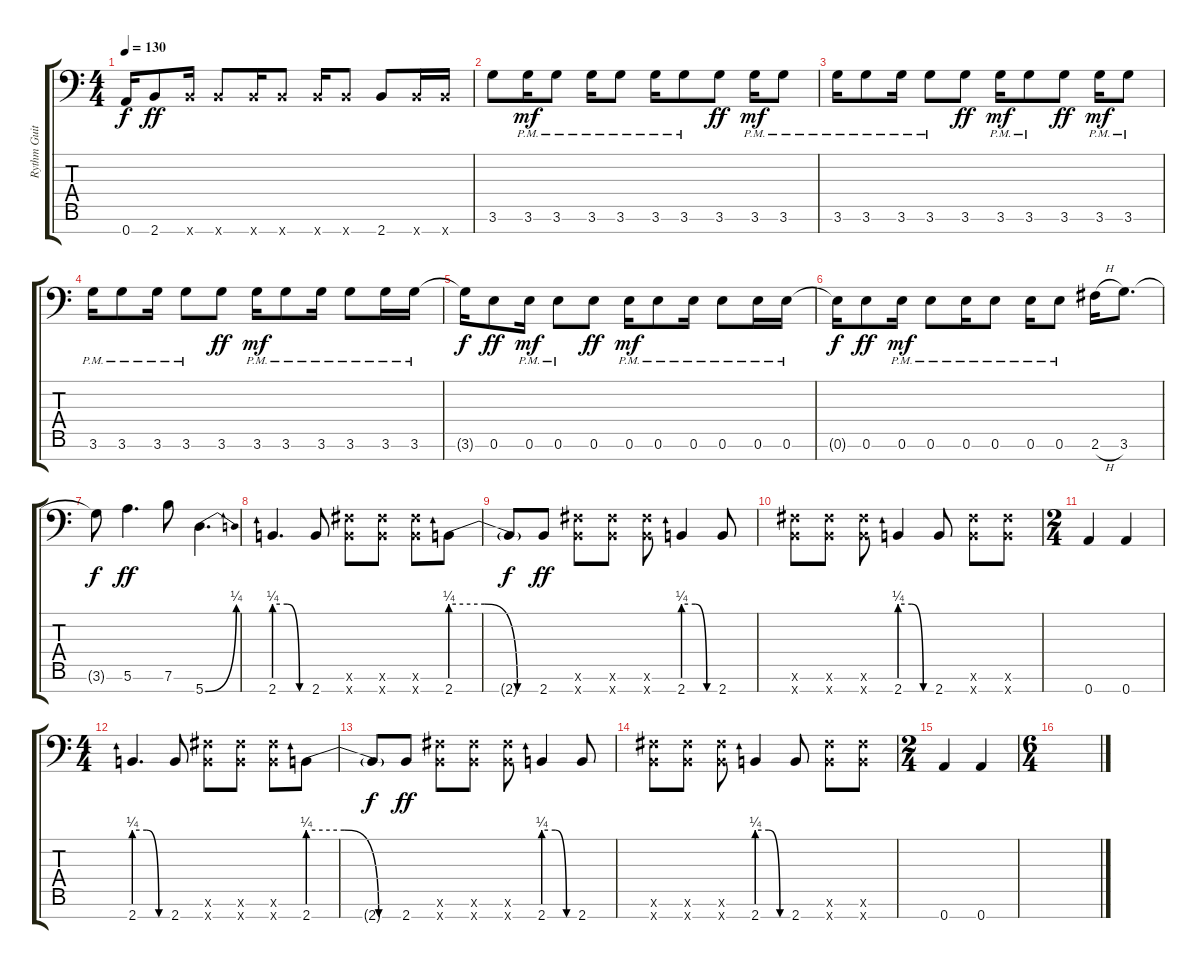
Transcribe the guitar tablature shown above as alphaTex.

\track ("Rythm Guitar #1" "Rythm Guit") {instrument distortionguitar}
\staff {score tabs}
\tuning (D4 A3 E3 D3 A2 E2 A1) {hide}
\ts (4 4)
\tempo 130
\clef f4
\ks c
0.7{t}.16{dy f} 2.7.8{dy ff} 2.7{x}.16 2.7{x}.8 2.7{x}.16 2.7{x}.8 2.7{x}.16 2.7{x}.8 2.7.8 2.7{x}.16 2.7{x}.16 |
3.6.8 3.6{pm}.16{dy mf} 3.6{pm}.8 3.6{pm}.16 3.6{pm}.8 3.6{pm}.16 3.6{pm}.8 3.6.8{dy ff} 3.6{pm}.16{dy mf} 3.6{pm}.8 |
3.6{pm}.16 3.6{pm}.8 3.6{pm}.16 3.6{pm}.8 3.6.8{dy ff} 3.6{pm}.16{dy mf} 3.6{pm}.8 3.6.8{dy ff} 3.6{pm}.16{dy mf} 3.6{pm}.8 |
3.6{pm}.16 3.6{pm}.8 3.6{pm}.16 3.6{pm}.8 3.6.8{dy ff} 3.6{pm}.16{dy mf} 3.6{pm}.8 3.6{pm}.16 3.6{pm}.8 3.6{pm}.16 3.6{pm}.16 |
3.6{t}.16{dy f} 0.6.8{dy ff} 0.6{pm}.16{dy mf} 0.6{pm}.8 0.6.8{dy ff} 0.6{pm}.16{dy mf} 0.6{pm}.8 0.6{pm}.16 0.6{pm}.8 0.6{pm}.16 0.6{pm}.16 |
0.6{t}.16{dy f} 0.6.8{dy ff} 0.6{pm}.16{dy mf} 0.6{pm}.8 0.6{pm}.16 0.6{pm}.8 0.6{pm}.16 0.6{pm}.8 2.6{h}.16 3.6.8{d} |
3.6{t}.8{dy f} 5.6.4{d dy ff} 7.6.8 5.7{be (bend 0 0 60 1)}.4{d} |
2.7{be (custom 0 1 23 1 45 0 60 0)}.4{d} 2.7.8 (2.6{x} 2.7{x}).8 (2.6{x} 2.7{x}).8 (2.6{x} 2.7{x}).8 2.7{be (custom 0 1 23 1 45 0 60 0)}.8 |
2.7{t}.8{dy f} 2.7.8{dy ff} (2.6{x} 2.7{x}).8 (2.6{x} 2.7{x}).8 (2.6{x} 2.7{x}).8 2.7{be (custom 0 1 23 1 45 0 60 0)}.4 2.7.8 |
(2.6{x} 2.7{x}).8 (2.6{x} 2.7{x}).8 (2.6{x} 2.7{x}).8 2.7{be (custom 0 1 23 1 45 0 60 0)}.4 2.7.8 (2.6{x} 2.7{x}).8 (2.6{x} 2.7{x}).8 |
\ts (2 4)
0.7.4 0.7.4 |
\ts (4 4)
2.7{be (custom 0 1 23 1 45 0 60 0)}.4{d} 2.7.8 (2.6{x} 2.7{x}).8 (2.6{x} 2.7{x}).8 (2.6{x} 2.7{x}).8 2.7{be (custom 0 1 23 1 45 0 60 0)}.8 |
2.7{t}.8{dy f} 2.7.8{dy ff} (2.6{x} 2.7{x}).8 (2.6{x} 2.7{x}).8 (2.6{x} 2.7{x}).8 2.7{be (custom 0 1 23 1 45 0 60 0)}.4 2.7.8 |
(2.6{x} 2.7{x}).8 (2.6{x} 2.7{x}).8 (2.6{x} 2.7{x}).8 2.7{be (custom 0 1 23 1 45 0 60 0)}.4 2.7.8 (2.6{x} 2.7{x}).8 (2.6{x} 2.7{x}).8 |
\ts (2 4)
0.7.4 0.7.4 |
\ts (6 4)
